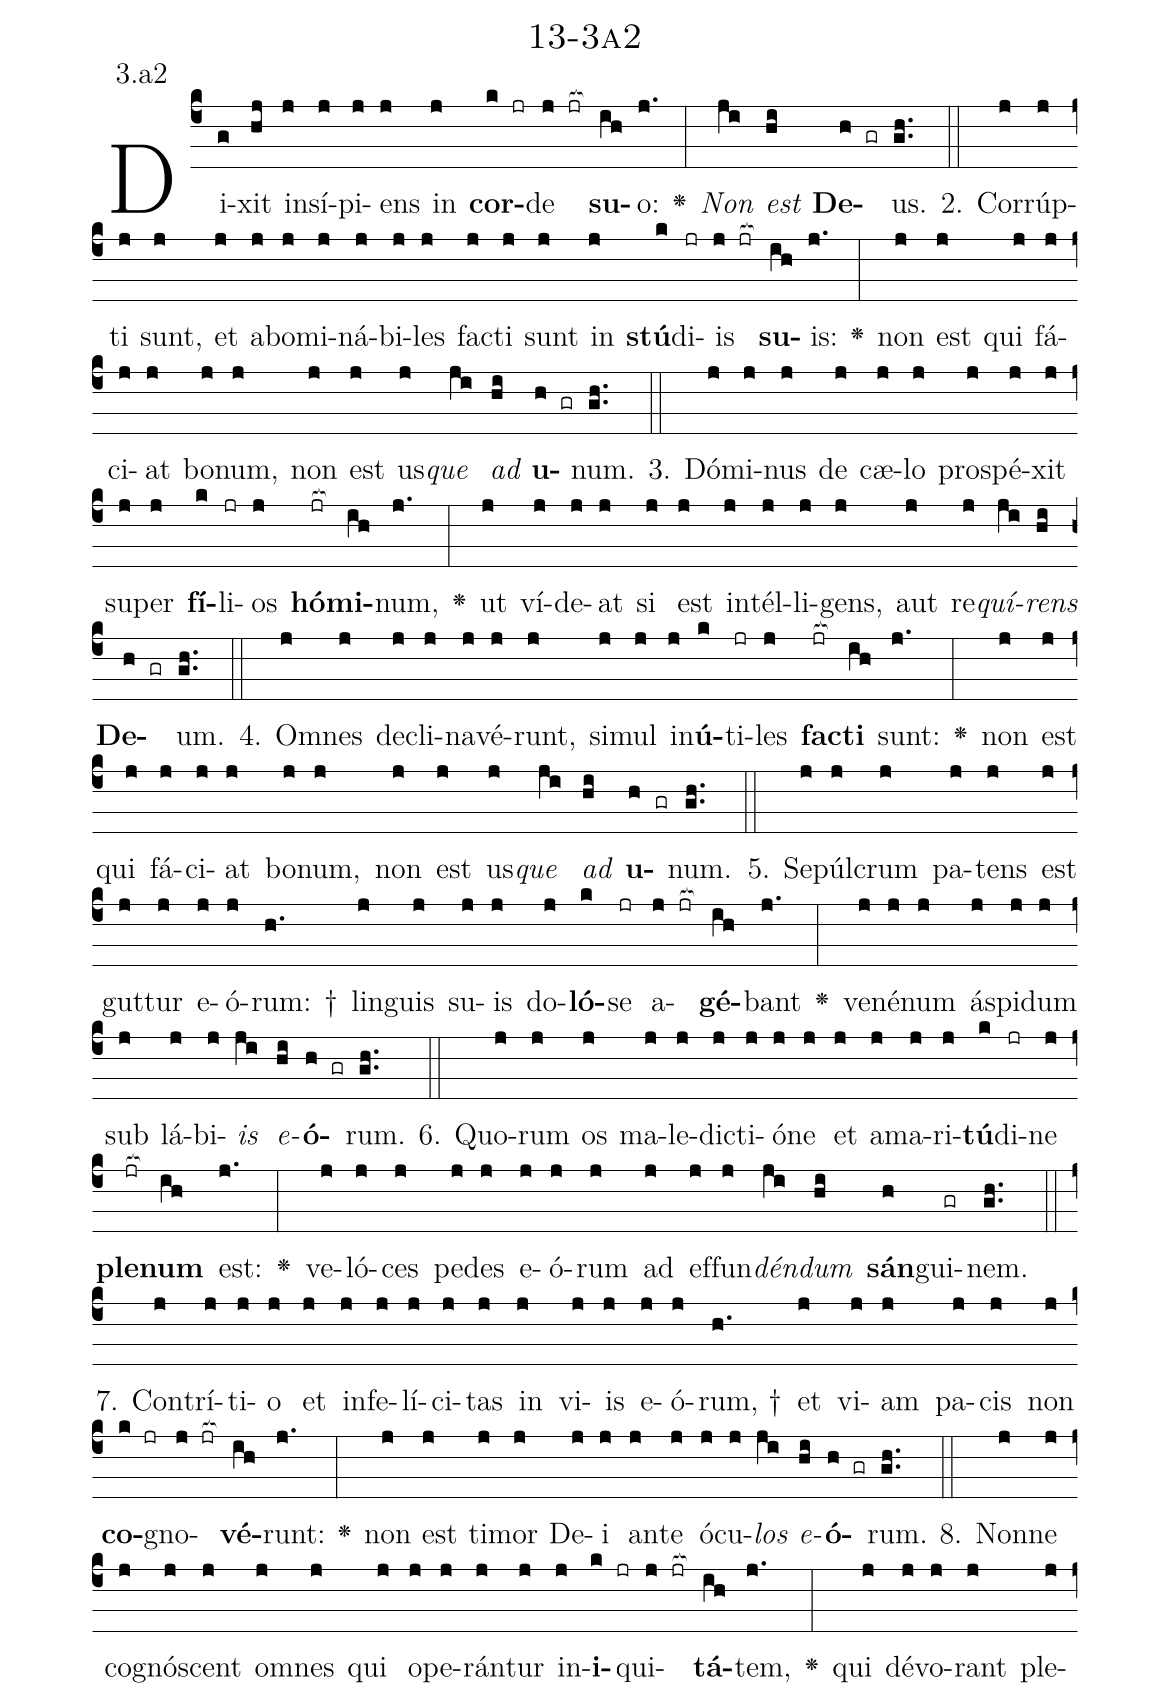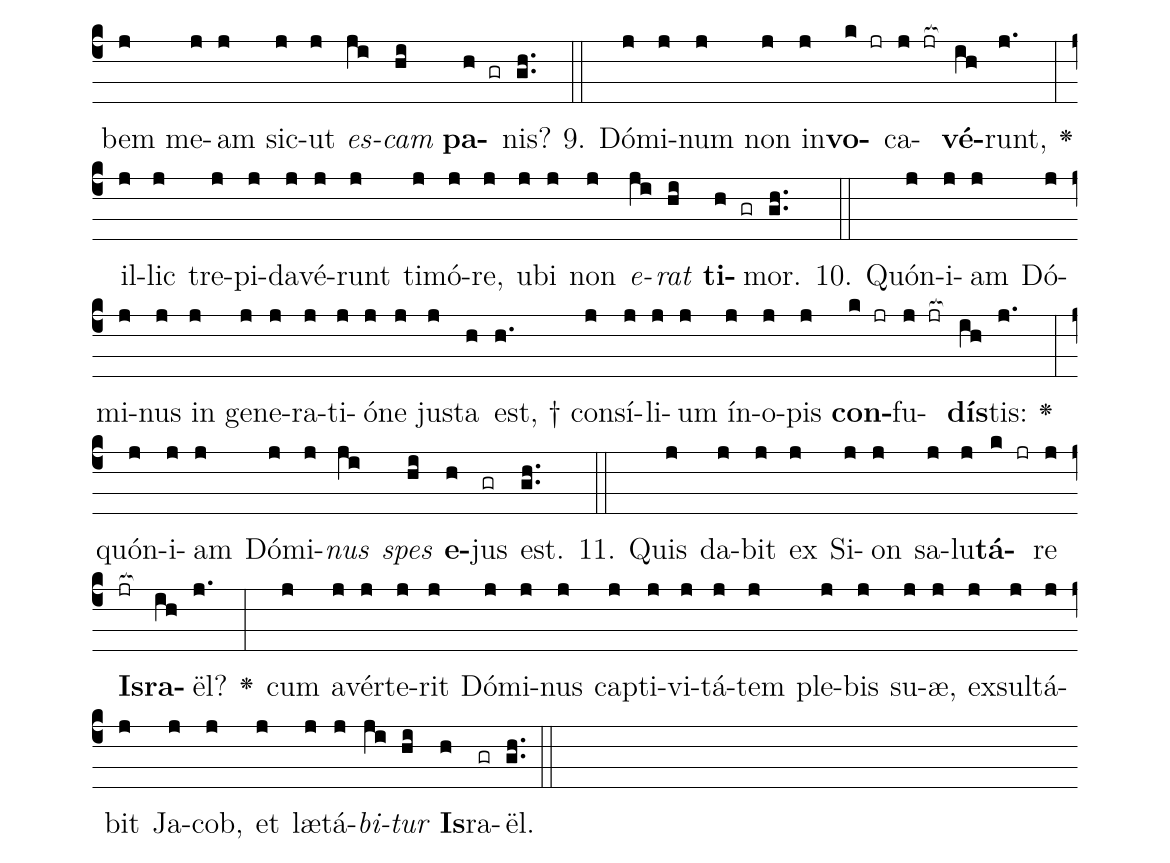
name: 13-3a2;
annotation: 3.a2;
%%
(c4)Di(g)xit(hj) in(j)sí(j)pi(j)ens(j) in(j) <b>cor</b>(k jr)de(j jr[ocb:1{]) <b>su</b>(ih[ocb:0}])o:(j.) <v>\greheightstar</v>(:) <i>Non</i>(ji) <i>est</i>(hi) <b>De</b>(h gr)us.(gh..) (::)
2. Cor(j)rúp(j)ti(j) sunt,(j) et(j) ab(j)o(j)mi(j)ná(j)bi(j)les(j) fac(j)ti(j) sunt(j) in(j) <b>stú</b>(k)di(jr)is(j jr[ocb:1{]) <b>su</b>(ih[ocb:0}])is:(j.) <v>\greheightstar</v>(:) non(j) est(j) qui(j) fá(j)ci(j)at(j) bo(j)num,(j) non(j) est(j) us(j)<i>que</i>(ji) <i>ad</i>(hi) <b>u</b>(h gr)num.(gh..) (::)
3. Dó(j)mi(j)nus(j) de(j) cæ(j)lo(j) pro(j)spé(j)xit(j) su(j)per(j) <b>fí</b>(k)li(jr)os(j) <b>hó</b>(jr[ocb:1{])<b>mi</b>(ih[ocb:0}])num,(j.) <v>\greheightstar</v>(:) ut(j) ví(j)de(j)at(j) si(j) est(j) in(j)tél(j)li(j)gens,(j) aut(j) re(j)<i>quí</i>(ji)<i>rens</i>(hi) <b>De</b>(h gr)um.(gh..) (::)
4. Om(j)nes(j) de(j)cli(j)na(j)vé(j)runt,(j) si(j)mul(j) in(j)<b>ú</b>(k)ti(jr)les(j) <b>fac</b>(jr[ocb:1{])<b>ti</b>(ih[ocb:0}]) sunt:(j.) <v>\greheightstar</v>(:) non(j) est(j) qui(j) fá(j)ci(j)at(j) bo(j)num,(j) non(j) est(j) us(j)<i>que</i>(ji) <i>ad</i>(hi) <b>u</b>(h gr)num.(gh..) (::)
5. Se(j)púl(j)crum(j) pa(j)tens(j) est(j) gut(j)tur(j) e(j)ó(j)rum: †(h.) lin(j)guis(j) su(j)is(j) do(j)<b>ló</b>(k)se(jr) a(j jr[ocb:1{])<b>gé</b>(ih[ocb:0}])bant(j.) <v>\greheightstar</v>(:) ve(j)né(j)num(j) ás(j)pi(j)dum(j) sub(j) lá(j)bi(j)<i>is</i>(ji) <i>e</i>(hi)<b>ó</b>(h gr)rum.(gh..) (::)
6. Quo(j)rum(j) os(j) ma(j)le(j)dic(j)ti(j)ó(j)ne(j) et(j) a(j)ma(j)ri(j)<b>tú</b>(k)di(jr)ne(j) <b>ple</b>(jr[ocb:1{])<b>num</b>(ih[ocb:0}]) est:(j.) <v>\greheightstar</v>(:) ve(j)ló(j)ces(j) pe(j)des(j) e(j)ó(j)rum(j) ad(j) ef(j)fun(j)<i>dén</i>(ji)<i>dum</i>(hi) <b>sán</b>(h)gui(gr)nem.(gh..) (::)
7. Con(j)trí(j)ti(j)o(j) et(j) in(j)fe(j)lí(j)ci(j)tas(j) in(j) vi(j)is(j) e(j)ó(j)rum, †(h.) et(j) vi(j)am(j) pa(j)cis(j) non(j) <b>co</b>(k jr)gno(j jr[ocb:1{])<b>vé</b>(ih[ocb:0}])runt:(j.) <v>\greheightstar</v>(:) non(j) est(j) ti(j)mor(j) De(j)i(j) an(j)te(j) ó(j)cu(j)<i>los</i>(ji) <i>e</i>(hi)<b>ó</b>(h gr)rum.(gh..) (::)
8. Non(j)ne(j) co(j)gnó(j)scent(j) om(j)nes(j) qui(j) o(j)pe(j)rán(j)tur(j) in(j)<b>i</b>(k jr)qui(j jr[ocb:1{])<b>tá</b>(ih[ocb:0}])tem,(j.) <v>\greheightstar</v>(:) qui(j) dé(j)vo(j)rant(j) ple(j)bem(j) me(j)am(j) sic(j)ut(j) <i>es</i>(ji)<i>cam</i>(hi) <b>pa</b>(h gr)nis?(gh..) (::)
9. Dó(j)mi(j)num(j) non(j) in(j)<b>vo</b>(k jr)ca(j jr[ocb:1{])<b>vé</b>(ih[ocb:0}])runt,(j.) <v>\greheightstar</v>(:) il(j)lic(j) tre(j)pi(j)da(j)vé(j)runt(j) ti(j)mó(j)re,(j) u(j)bi(j) non(j) <i>e</i>(ji)<i>rat</i>(hi) <b>ti</b>(h gr)mor.(gh..) (::)
10. Quón(j)i(j)am(j) Dó(j)mi(j)nus(j) in(j) ge(j)ne(j)ra(j)ti(j)ó(j)ne(j) jus(j)ta(h) est, †(h.) con(j)sí(j)li(j)um(j) ín(j)o(j)pis(j) <b>con</b>(k jr)fu(j jr[ocb:1{])<b>dís</b>(ih[ocb:0}])tis:(j.) <v>\greheightstar</v>(:) quón(j)i(j)am(j) Dó(j)mi(j)<i>nus</i>(ji) <i>spes</i>(hi) <b>e</b>(h)jus(gr) est.(gh..) (::)
11. Quis(j) da(j)bit(j) ex(j) Si(j)on(j) sa(j)lu(j)<b>tá</b>(k jr)re(j) <b>Is</b>(jr[ocb:1{])<b>ra</b>(ih[ocb:0}])ël?(j.) <v>\greheightstar</v>(:) cum(j) a(j)vér(j)te(j)rit(j) Dó(j)mi(j)nus(j) cap(j)ti(j)vi(j)tá(j)tem(j) ple(j)bis(j) su(j)æ,(j) ex(j)sul(j)tá(j)bit(j) Ja(j)cob,(j) et(j) læ(j)tá(j)<i>bi</i>(ji)<i>tur</i>(hi) <b>Is</b>(h)ra(gr)ël.(gh..) (::)
